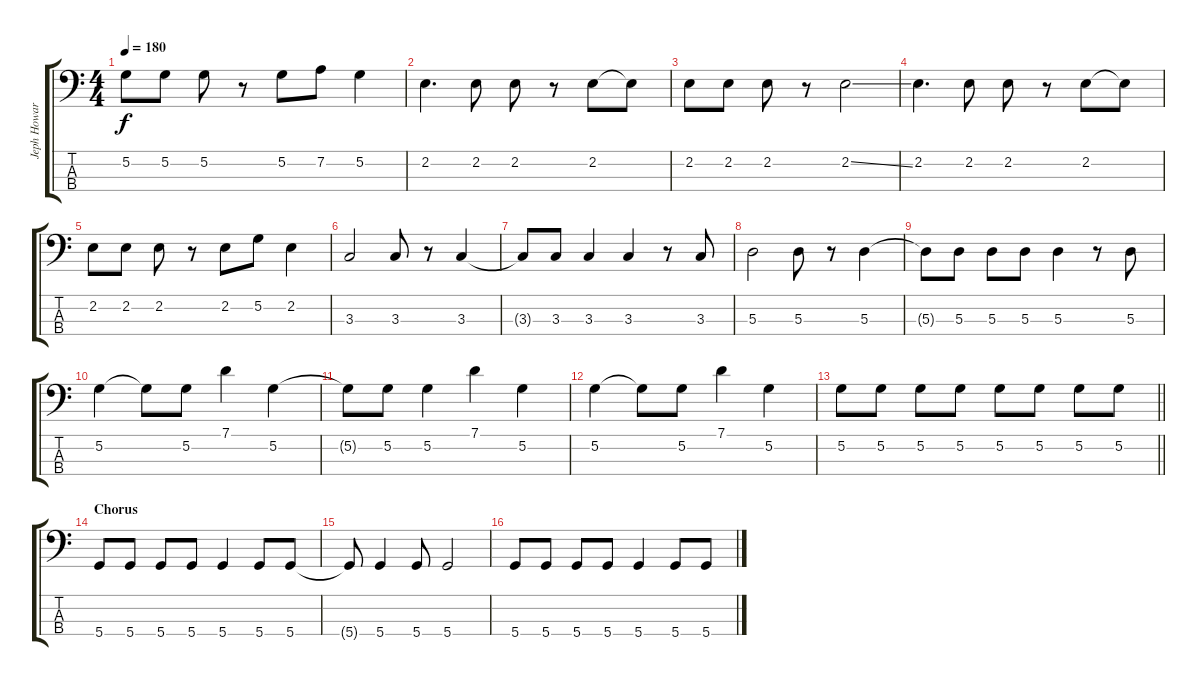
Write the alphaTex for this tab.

\track ("Jeph Howard" "Jeph Howar") {instrument electricbasspick}
\staff {score tabs}
\tuning (G2 D2 A1 D1) {hide}
\ts (4 4)
\tempo 180
\clef f4
\ks c
5.2.8{dy f} 5.2.8 5.2.8 r.8 5.2.8 7.2.8 5.2.4 |
2.2.4{d} 2.2.8 2.2.8 r.8 2.2.8 2.2{t}.8 |
2.2.8 2.2.8 2.2.8 r.8 2.2{ss}.2 |
2.2.4{d} 2.2.8 2.2.8 r.8 2.2.8 2.2{t}.8 |
2.2.8 2.2.8 2.2.8 r.8 2.2.8 5.2.8 2.2.4 |
3.3.2 3.3.8 r.8 3.3.4 |
3.3{t}.8 3.3.8 3.3.4 3.3.4 r.8 3.3.8 |
5.3.2 5.3.8 r.8 5.3.4 |
5.3{t}.8 5.3.8 5.3.8 5.3.8 5.3.4 r.8 5.3.8 |
5.2.4 5.2{t}.8 5.2.8 7.1.4 5.2.4 |
5.2{t}.8 5.2.8 5.2.4 7.1.4 5.2.4 |
5.2.4 5.2{t}.8 5.2.8 7.1.4 5.2.4 |
\barLineRight lightlight
5.2.8 5.2.8 5.2.8 5.2.8 5.2.8 5.2.8 5.2.8 5.2.8 |
\section ("" "Chorus")
5.4.8 5.4.8 5.4.8 5.4.8 5.4.4 5.4.8 5.4.8 |
5.4{t}.8 5.4.4 5.4.8 5.4.2 |
5.4.8 5.4.8 5.4.8 5.4.8 5.4.4 5.4.8 5.4.8
